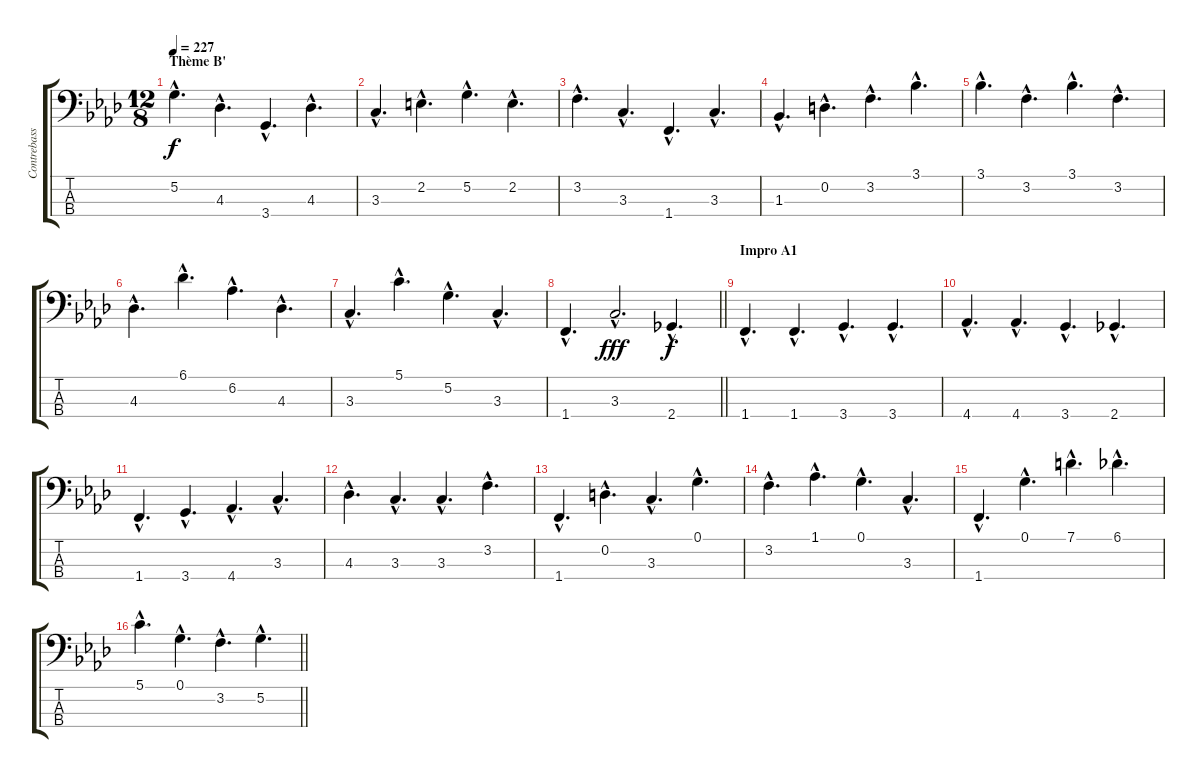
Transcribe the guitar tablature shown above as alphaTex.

\track ("Contrebasse" "Contrebass") {instrument acousticbass}
\staff {score tabs}
\tuning (G2 D2 A1 E1) {hide}
\ts (12 8)
\section ("" "Thème B'")
\tempo 227
\clef f4
\ks fminor
5.2{hac}.4{d dy f volume 12 balance 12 instrument acousticbass} 4.3{hac}.4{d} 3.4{hac}.4{d} 4.3{hac}.4{d} |
3.3{hac}.4{d} 2.2{hac}.4{d} 5.2{hac}.4{d} 2.2{hac}.4{d} |
3.2{hac}.4{d} 3.3{hac}.4{d} 1.4{hac}.4{d} 3.3{hac}.4{d} |
1.3{hac}.4{d} 0.2{hac}.4{d} 3.2{hac}.4{d} 3.1{hac}.4{d} |
3.1{hac}.4{d} 3.2{hac}.4{d} 3.1{hac}.4{d} 3.2{hac}.4{d} |
4.3{hac}.4{d} 6.1{hac}.4{d} 6.2{hac}.4{d} 4.3{hac}.4{d} |
3.3{hac}.4{d} 5.1{hac}.4{d} 5.2{hac}.4{d} 3.3{hac}.4{d} |
\barLineRight lightlight
1.4{hac}.4{d} 3.3{hac}.2{d dy fff} 2.4{hac}.4{d dy f} |
\section ("" "Impro A1")
1.4{hac}.4{d volume 11 balance 12 instrument acousticbass} 1.4{hac}.4{d} 3.4{hac}.4{d} 3.4{hac}.4{d} |
4.4{hac}.4{d} 4.4{hac}.4{d} 3.4{hac}.4{d} 2.4{hac}.4{d} |
1.4{hac}.4{d} 3.4{hac}.4{d} 4.4{hac}.4{d} 3.3{hac}.4{d} |
4.3{hac}.4{d} 3.3{hac}.4{d} 3.3{hac}.4{d} 3.2{hac}.4{d} |
1.4{hac}.4{d} 0.2{hac}.4{d} 3.3{hac}.4{d} 0.1{hac}.4{d} |
3.2{hac}.4{d} 1.1{hac}.4{d} 0.1{hac}.4{d} 3.3{hac}.4{d} |
1.4{hac}.4{d} 0.1{hac}.4{d} 7.1{hac}.4{d} 6.1{hac}.4{d} |
\barLineRight lightlight
5.1{hac}.4{d} 0.1{hac}.4{d} 3.2{hac}.4{d} 5.2{hac}.4{d}
